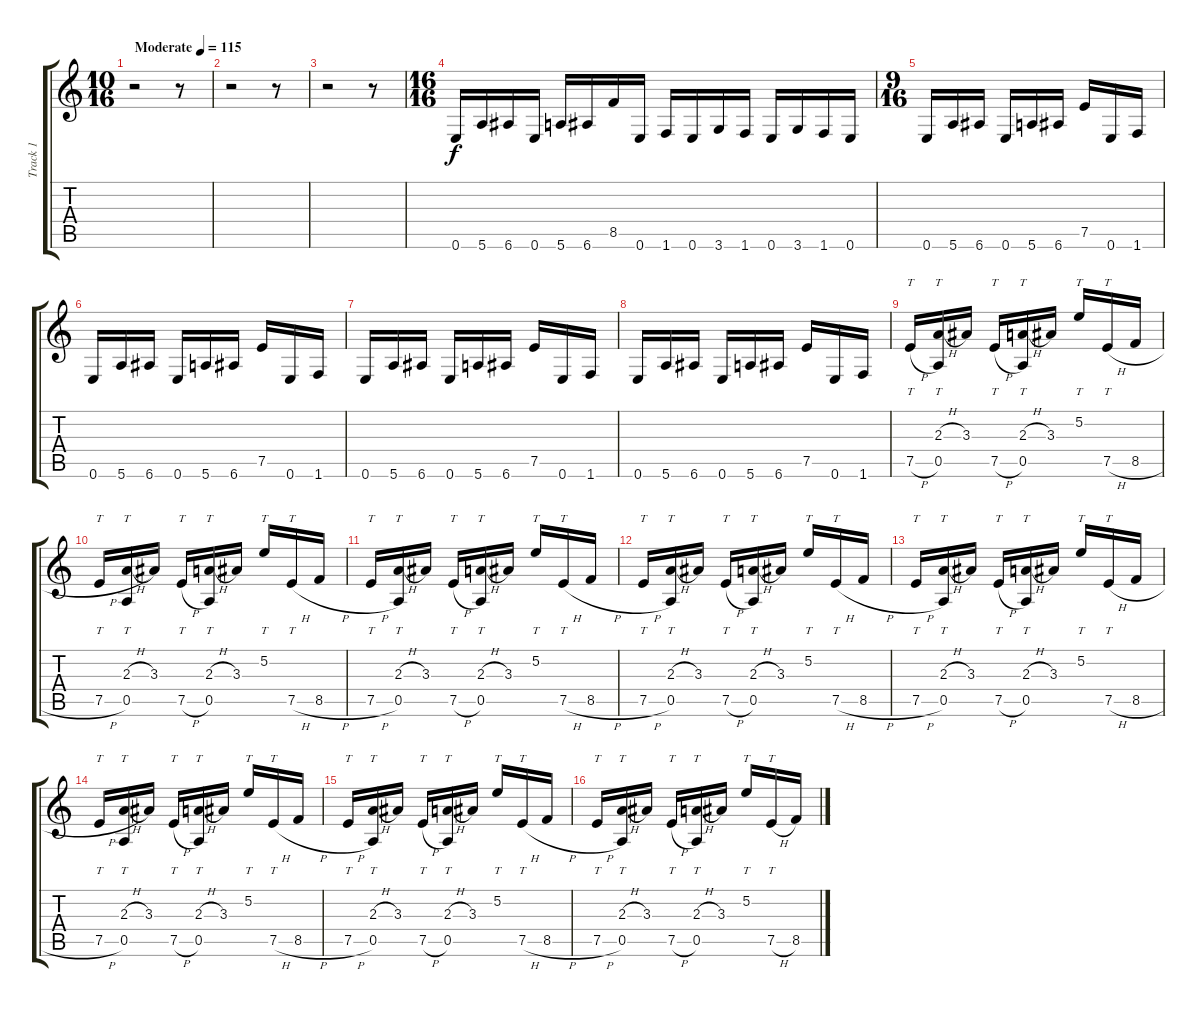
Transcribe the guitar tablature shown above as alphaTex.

\track ("Track 1" "Track 1") {instrument distortionguitar}
\staff {score tabs}
\tuning (E4 B3 G3 D3 A2 E2) {hide}
\ts (10 16)
\tempo (115 "Moderate")
\clef g2
\ks c
r.2{dy f instrument distortionguitar} r.8 |
r.2 r.8 |
r.2 r.8 |
\ts (16 16)
0.6.16 5.6.16 6.6.16 0.6.16 5.6.16 6.6.16 8.5.16 0.6.16 1.6.16 0.6.16 3.6.16 1.6.16 0.6.16 3.6.16 1.6.16 0.6.16 |
\ts (9 16)
0.6.16 5.6.16 6.6.16 0.6.16 5.6.16 6.6.16 7.5.16 0.6.16 1.6.16 |
0.6.16 5.6.16 6.6.16 0.6.16 5.6.16 6.6.16 7.5.16 0.6.16 1.6.16 |
0.6.16 5.6.16 6.6.16 0.6.16 5.6.16 6.6.16 7.5.16 0.6.16 1.6.16 |
0.6.16 5.6.16 6.6.16 0.6.16 5.6.16 6.6.16 7.5.16 0.6.16 1.6.16 |
7.5{h}.16{tt} (2.3{h} 0.5).16{tt} 3.3.16 7.5{h}.16{tt} (2.3{h} 0.5).16{tt} 3.3.16 5.2.16{tt} 7.5{h}.16{tt} 8.5{h}.16 |
7.5{h}.16{tt} (2.3{h} 0.5).16{tt} 3.3.16 7.5{h}.16{tt} (2.3{h} 0.5).16{tt} 3.3.16 5.2.16{tt} 7.5{h}.16{tt} 8.5{h}.16 |
7.5{h}.16{tt} (2.3{h} 0.5).16{tt} 3.3.16 7.5{h}.16{tt} (2.3{h} 0.5).16{tt} 3.3.16 5.2.16{tt} 7.5{h}.16{tt} 8.5{h}.16 |
7.5{h}.16{tt} (2.3{h} 0.5).16{tt} 3.3.16 7.5{h}.16{tt} (2.3{h} 0.5).16{tt} 3.3.16 5.2.16{tt} 7.5{h}.16{tt} 8.5{h}.16 |
7.5{h}.16{tt} (2.3{h} 0.5).16{tt} 3.3.16 7.5{h}.16{tt} (2.3{h} 0.5).16{tt} 3.3.16 5.2.16{tt} 7.5{h}.16{tt} 8.5{h}.16 |
7.5{h}.16{tt} (2.3{h} 0.5).16{tt} 3.3.16 7.5{h}.16{tt} (2.3{h} 0.5).16{tt} 3.3.16 5.2.16{tt} 7.5{h}.16{tt} 8.5{h}.16 |
7.5{h}.16{tt} (2.3{h} 0.5).16{tt} 3.3.16 7.5{h}.16{tt} (2.3{h} 0.5).16{tt} 3.3.16 5.2.16{tt} 7.5{h}.16{tt} 8.5{h}.16 |
7.5{h}.16{tt} (2.3{h} 0.5).16{tt} 3.3.16 7.5{h}.16{tt} (2.3{h} 0.5).16{tt} 3.3.16 5.2.16{tt} 7.5{h}.16{tt} 8.5{h}.16
